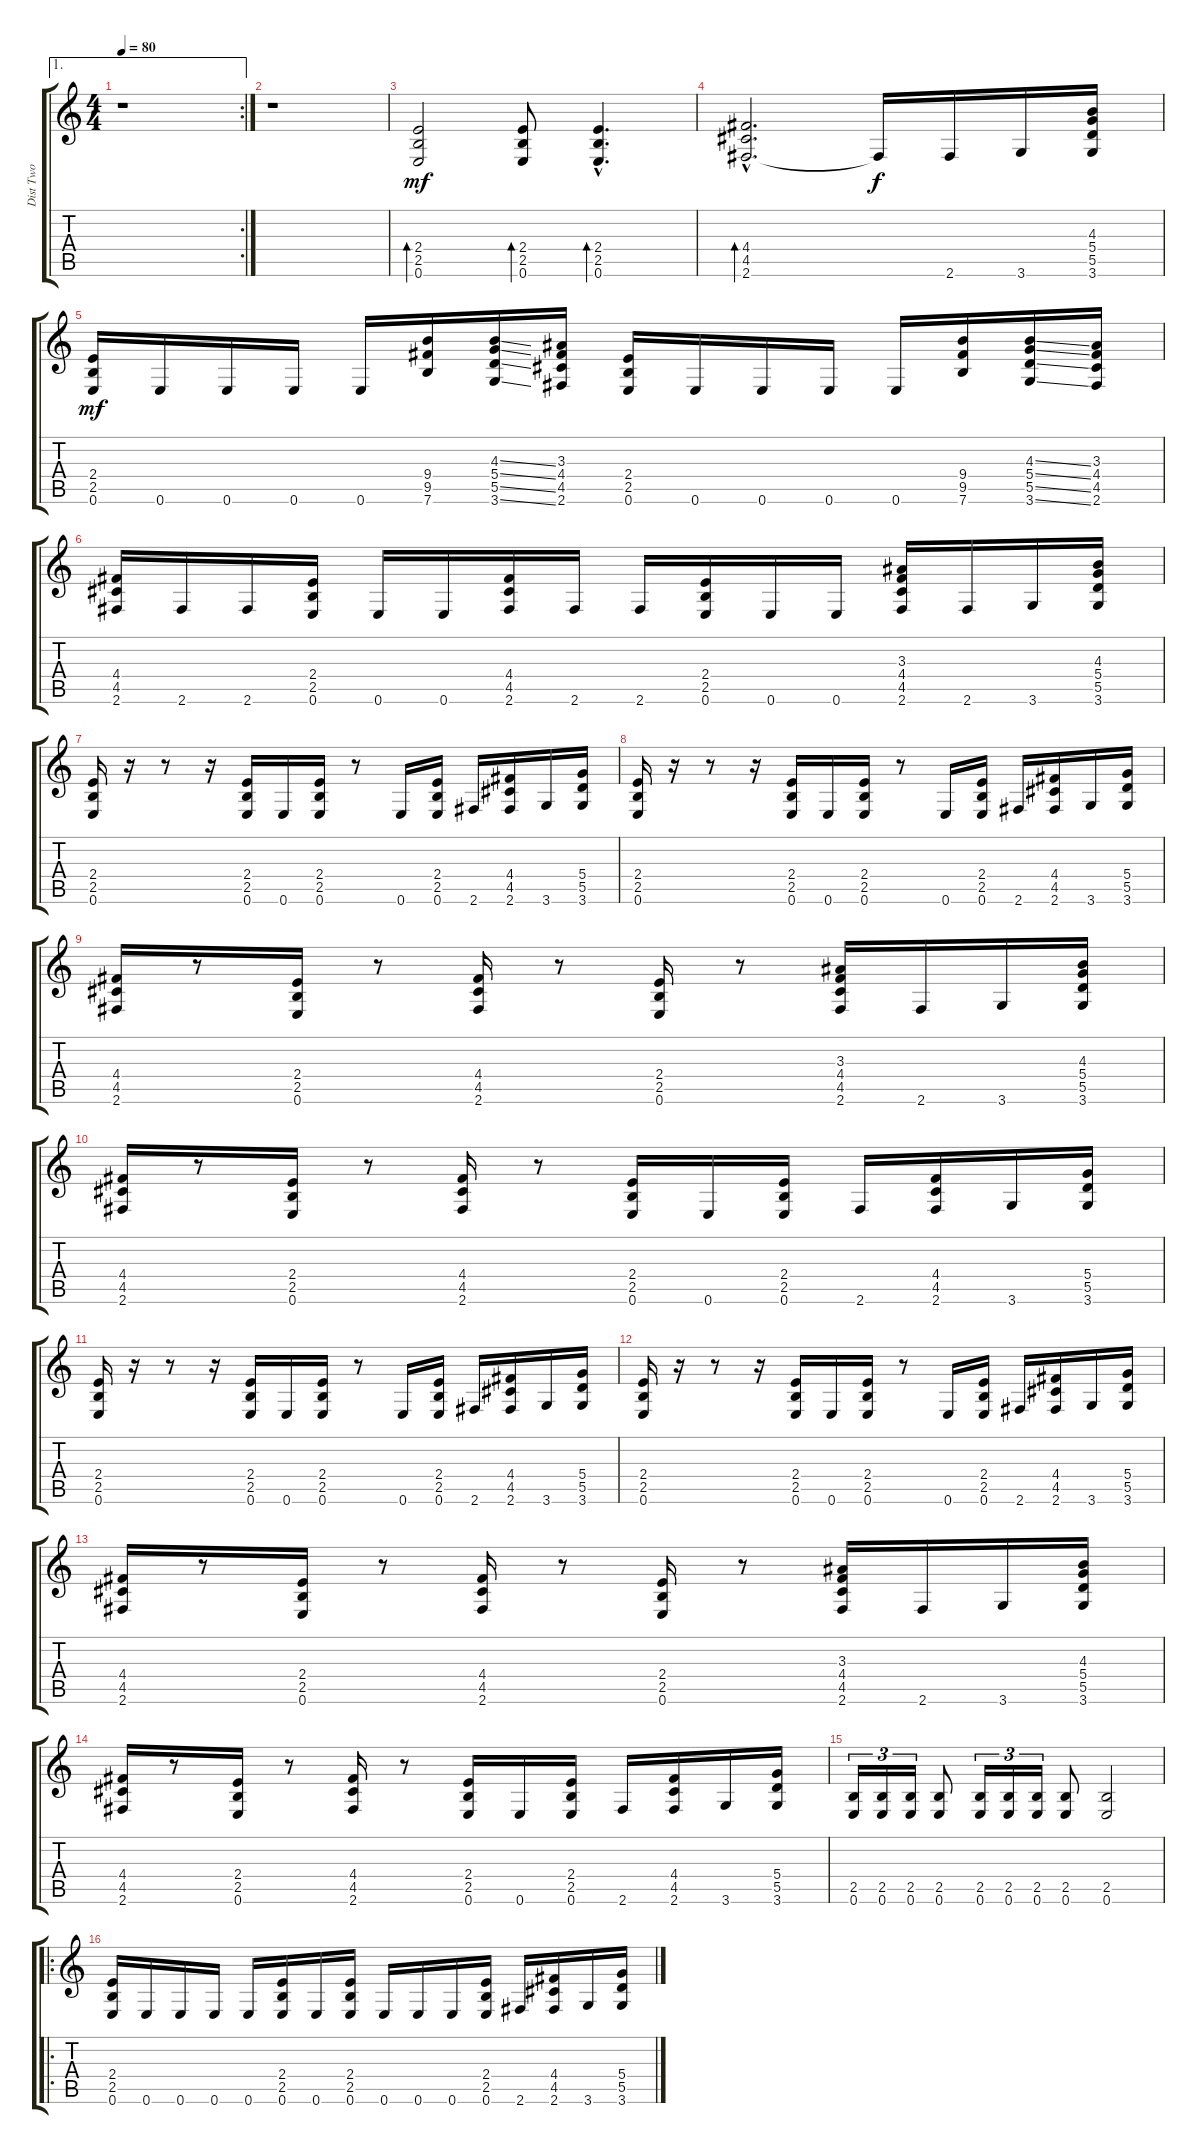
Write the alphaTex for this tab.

\track ("Dist Two" "Dist Two") {instrument overdrivenguitar}
\staff {score tabs}
\tuning (E4 B3 G3 D3 A2 E2) {hide}
\ae 1
\rc 2
\ts (4 4)
\tempo 80
\clef g2
\ks c
r.1{dy mf} |
r.1 |
(2.4 2.5 0.6).2{bd 480} (2.4 2.5 0.6).8{bd 480} (2.4{hac} 2.5{hac} 0.6{hac}).4{d bd 480} |
(4.4{hac} 4.5{hac} 2.6{hac}).2{d bd 480} 2.6{t}.16{dy f} 2.6.16 3.6.16 (4.3 5.4 5.5 3.6).16 |
(2.4 2.5 0.6).16{dy mf} 0.6.16 0.6.16 0.6.16 0.6.16 (9.4 9.5 7.6).16 (4.3{ss} 5.4{ss} 5.5{ss} 3.6{ss}).16 (3.3 4.4 4.5 2.6).16 (2.4 2.5 0.6).16 0.6.16 0.6.16 0.6.16 0.6.16 (9.4 9.5 7.6).16 (4.3{ss} 5.4{ss} 5.5{ss} 3.6{ss}).16 (3.3 4.4 4.5 2.6).16 |
(4.4 4.5 2.6).16 2.6.16 2.6.16 (2.4 2.5 0.6).16 0.6.16 0.6.16 (4.4 4.5 2.6).16 2.6.16 2.6.16 (2.4 2.5 0.6).16 0.6.16 0.6.16 (3.3 4.4 4.5 2.6).16 2.6.16 3.6.16 (4.3 5.4 5.5 3.6).16 |
(2.4 2.5 0.6).16 r.16 r.8 r.16 (2.4 2.5 0.6).16 0.6.16 (2.4 2.5 0.6).16 r.8 0.6.16 (2.4 2.5 0.6).16 2.6.16 (4.4 4.5 2.6).16 3.6.16 (5.4 5.5 3.6).16 |
(2.4 2.5 0.6).16 r.16 r.8 r.16 (2.4 2.5 0.6).16 0.6.16 (2.4 2.5 0.6).16 r.8 0.6.16 (2.4 2.5 0.6).16 2.6.16 (4.4 4.5 2.6).16 3.6.16 (5.4 5.5 3.6).16 |
(4.4 4.5 2.6).16 r.8 (2.4 2.5 0.6).16 r.8 (4.4 4.5 2.6).16 r.8 (2.4 2.5 0.6).16 r.8 (3.3 4.4 4.5 2.6).16 2.6.16 3.6.16 (4.3 5.4 5.5 3.6).16 |
(4.4 4.5 2.6).16 r.8 (2.4 2.5 0.6).16 r.8 (4.4 4.5 2.6).16 r.8 (2.4 2.5 0.6).16 0.6.16 (2.4 2.5 0.6).16 2.6.16 (4.4 4.5 2.6).16 3.6.16 (5.4 5.5 3.6).16 |
(2.4 2.5 0.6).16 r.16 r.8 r.16 (2.4 2.5 0.6).16 0.6.16 (2.4 2.5 0.6).16 r.8 0.6.16 (2.4 2.5 0.6).16 2.6.16 (4.4 4.5 2.6).16 3.6.16 (5.4 5.5 3.6).16 |
(2.4 2.5 0.6).16 r.16 r.8 r.16 (2.4 2.5 0.6).16 0.6.16 (2.4 2.5 0.6).16 r.8 0.6.16 (2.4 2.5 0.6).16 2.6.16 (4.4 4.5 2.6).16 3.6.16 (5.4 5.5 3.6).16 |
(4.4 4.5 2.6).16 r.8 (2.4 2.5 0.6).16 r.8 (4.4 4.5 2.6).16 r.8 (2.4 2.5 0.6).16 r.8 (3.3 4.4 4.5 2.6).16 2.6.16 3.6.16 (4.3 5.4 5.5 3.6).16 |
(4.4 4.5 2.6).16 r.8 (2.4 2.5 0.6).16 r.8 (4.4 4.5 2.6).16 r.8 (2.4 2.5 0.6).16 0.6.16 (2.4 2.5 0.6).16 2.6.16 (4.4 4.5 2.6).16 3.6.16 (5.4 5.5 3.6).16 |
(2.5 0.6).16{tu (3 2)} (2.5 0.6).16{tu (3 2)} (2.5 0.6).16{tu (3 2)} (2.5 0.6).8 (2.5 0.6).16{tu (3 2)} (2.5 0.6).16{tu (3 2)} (2.5 0.6).16{tu (3 2)} (2.5 0.6).8 (2.5 0.6).2 |
\ro
(2.4 2.5 0.6).16 0.6.16 0.6.16 0.6.16 0.6.16 (2.4 2.5 0.6).16 0.6.16 (2.4 2.5 0.6).16 0.6.16 0.6.16 0.6.16 (2.4 2.5 0.6).16 2.6.16 (4.4 4.5 2.6).16 3.6.16 (5.4 5.5 3.6).16
